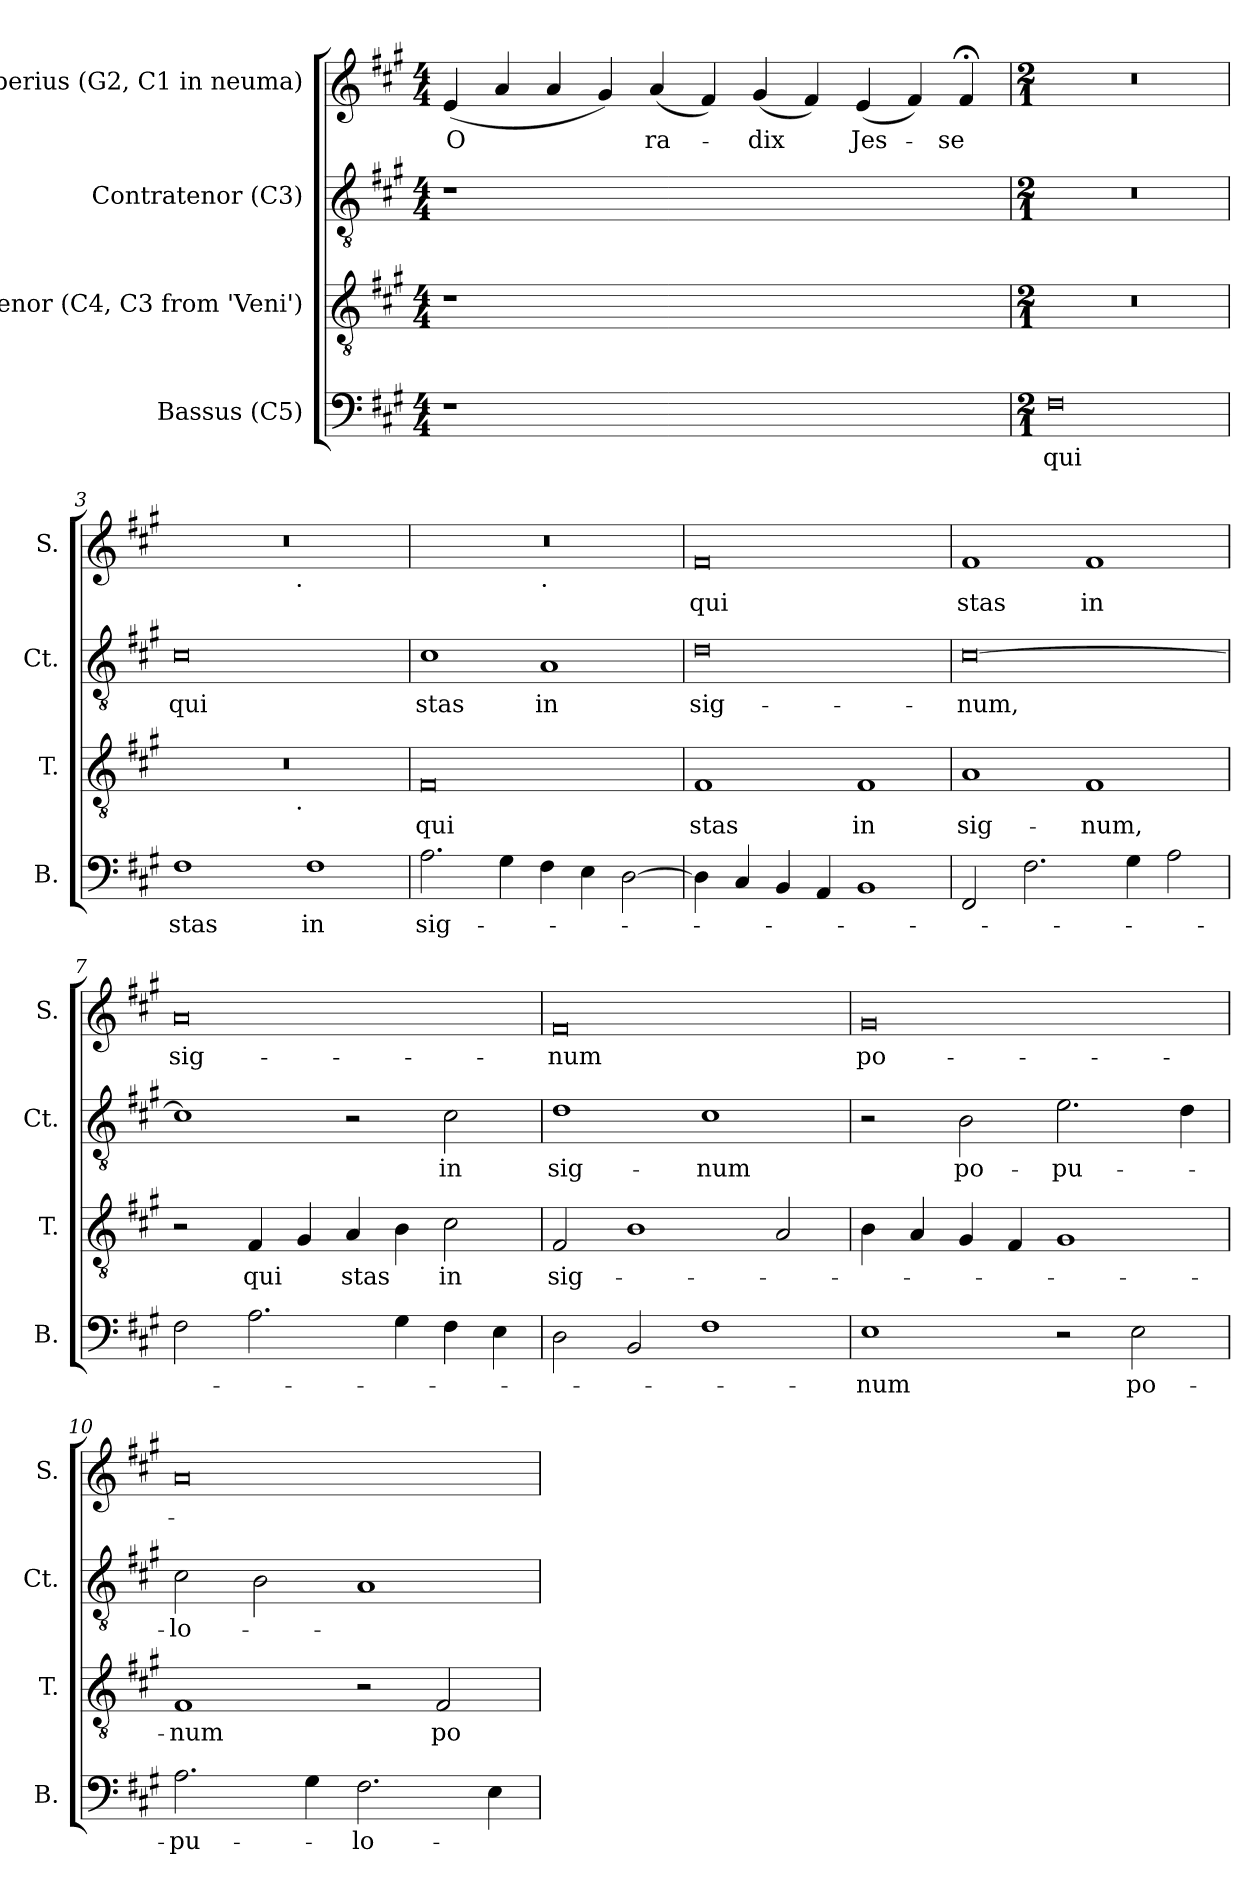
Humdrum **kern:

**kern	**text	**kern	**text	**kern	**text	**kern	**text
*part4	*part4	*part3	*part3	*part2	*part2	*part1	*part1
*staff4	*staff4	*staff3	*staff3	*staff2	*staff2	*staff1	*staff1
*I"Bassus (C5)	*	*I"Tenor (C4, C3 from 'Veni')	*	*I"Contratenor (C3)	*	*I"Superius (G2, C1 in neuma)	*
*I'B.	*	*I'T.	*	*I'Ct.	*	*I'S.	*
*clefF4	*	*clefGv2	*	*clefGv2	*	*clefG2	*
*k[f#c#g#]	*	*k[f#c#g#]	*	*k[f#c#g#]	*	*k[f#c#g#]	*
*A:	*	*A:	*	*A:	*	*A:	*
*M4/4	*	*M4/4	*	*M4/4	*	*M4/4	*
=1	=1	=1	=1	=1	=1	=1	=1
!LO:N:vis=1	!	!LO:N:vis=1	!	!LO:N:vis=1	!	!	!LO:LY:b
1r	.	1r	.	1r	.	(<4e/	O
.	.	.	.	.	.	4a/	.
.	.	.	.	.	.	4a/	.
.	.	.	.	.	.	4g#/)	.
!	!	!	!	!	!	!	!LO:LY:b
1..ryy	.	1..ryy	.	1..ryy	.	(<4a/	ra-
.	.	.	.	.	.	4f#/)	.
!	!	!	!	!	!	!	!LO:LY:b
.	.	.	.	.	.	(<4g#/	-dix
.	.	.	.	.	.	4f#/)	.
!	!	!	!	!	!	!	!LO:LY:b
.	.	.	.	.	.	(<4e/	Jes-
.	.	.	.	.	.	4f#/)	.
!	!	!	!	!	!	!	!LO:LY:b
.	.	.	.	.	.	4f#;/	-se
=2	=2	=2	=2	=2	=2	=2	=2
*M2/1	*	*M2/1	*	*M2/1	*	*M2/1	*
!	!LO:LY:b	!	!	!	!	!	!
0F#	qui	0r	.	0r	.	0r	.
=3	=3	=3	=3	=3	=3	=3	=3
!	!LO:LY:b	!	!	!	!LO:LY:b	!	!
*	*	*^	*	*	*	*^	*
1F#	stas	0r	2ryy	.	0c#	qui	0r	2ryy	.
.	.	.	4...ryy	.	.	.	.	4...ryy	.
!	!	!	!	!	!	!	!	!LO:TX:b:t=.	!
!	!	!	!LO:TX:b:t=.	!	!	!	!	!	!
.	.	.	1ryy	.	.	.	.	1ryy	.
!	!LO:LY:b	!	!	!	!	!	!	!	!
1F#	in	.	.	.	.	.	.	.	.
.	.	.	32ryy	.	.	.	.	32ryy	.
!!LO:LB:g=z	!!
=4	=4	=4	=4	=4	=4	=4	=4	=4	=4
!	!LO:LY:b	!	!	!LO:LY:b	!	!LO:LY:b	!	!	!
*	*	*v	*v	*	*	*	*	*	*
2.A\	sig-	0F#	qui	1c#	stas	0r	1ryy	.
4G#\	.	.	.	.	.	.	.	.
!	!	!	!	!	!	!	!LO:TX:b:t=.	!
!	!	!	!	!	!LO:LY:b	!	!	!
4F#\	.	.	.	1A	in	.	1ryy	.
4E\	.	.	.	.	.	.	.	.
[>2D\	.	.	.	.	.	.	.	.
=5	=5	=5	=5	=5	=5	=5	=5	=5
!	!	!	!LO:LY:b	!	!LO:LY:b:rj	!	!	!LO:LY:b
*	*	*	*	*	*	*v	*v	*
4D\]	.	1F#	stas	0d	sig-	0f#	qui
4C#/	.	.	.	.	.	.	.
4BB/	.	.	.	.	.	.	.
4AA/	.	.	.	.	.	.	.
!	!	!	!LO:LY:b	!	!	!	!
1BB	.	1F#	in	.	.	.	.
=6	=6	=6	=6	=6	=6	=6	=6
!	!	!	!LO:LY:b	!	!LO:LY:b	!	!LO:LY:b
2FF#/	.	1A	sig-	[>0c#	-num,	1f#	stas
2.F#\	.	.	.	.	.	.	.
!	!	!	!LO:LY:b	!	!	!	!LO:LY:b
.	.	1F#	-num,	.	.	1f#	in
4G#\	.	.	.	.	.	.	.
2A\	.	.	.	.	.	.	.
=7	=7	=7	=7	=7	=7	=7	=7
!	!	!	!	!	!	!	!LO:LY:b:rj
2F#\	.	2r	.	1c#]	.	0a	sig-
!	!	!	!LO:LY:b	!	!	!	!
2.A\	.	4F#/	qui	.	.	.	.
.	.	4G#/	.	.	.	.	.
!	!	!	!LO:LY:b	!	!	!	!
.	.	4A/	stas	2r	.	.	.
4G#\	.	4B\	.	.	.	.	.
!	!	!	!LO:LY:b	!	!LO:LY:b	!	!
4F#\	.	2c#\	in	2c#\	in	.	.
4E\	.	.	.	.	.	.	.
!!LO:LB:g=z
=8	=8	=8	=8	=8	=8	=8	=8
!	!	!	!LO:LY:b	!	!LO:LY:b	!	!LO:LY:b
2D\	.	2F#/	sig-	1d	sig-	0f#	-num
2BB/	.	1B	.	.	.	.	.
!	!	!	!	!	!LO:LY:b	!	!
1F#	.	.	.	1c#	-num	.	.
.	.	2A/	.	.	.	.	.
=9	=9	=9	=9	=9	=9	=9	=9
!	!LO:LY:b	!	!	!	!	!	!LO:LY:b
1E	-num	4B\	.	2r	.	0g#	po-
.	.	4A/	.	.	.	.	.
!	!	!	!	!	!LO:LY:b	!	!
.	.	4G#/	.	2B\	po-	.	.
.	.	4F#/	.	.	.	.	.
!	!	!	!	!	!LO:LY:b	!	!
2r	.	1G#	.	2.e\	-pu-	.	.
!	!LO:LY:b	!	!	!	!	!	!
2E\	po-	.	.	.	.	.	.
.	.	.	.	4d\	.	.	.
=10	=10	=10	=10	=10	=10	=10	=10
!	!LO:LY:b	!	!LO:LY:b	!	!LO:LY:b	!	!
2.A\	-pu-	1F#	-num	2c#\	-lo-	0a	.
.	.	.	.	2B\	.	.	.
4G#\	.	.	.	.	.	.	.
!	!LO:LY:b	!	!	!	!	!	!
2.F#\	-lo-	2r	.	1A	.	.	.
!	!	!	!LO:LY:b	!	!	!	!
.	.	2F#/	po-	.	.	.	.
4E\	.	.	.	.	.	.	.
=	=	=	=	=	=	=	=
*-	*-	*-	*-	*-	*-	*-	*-
